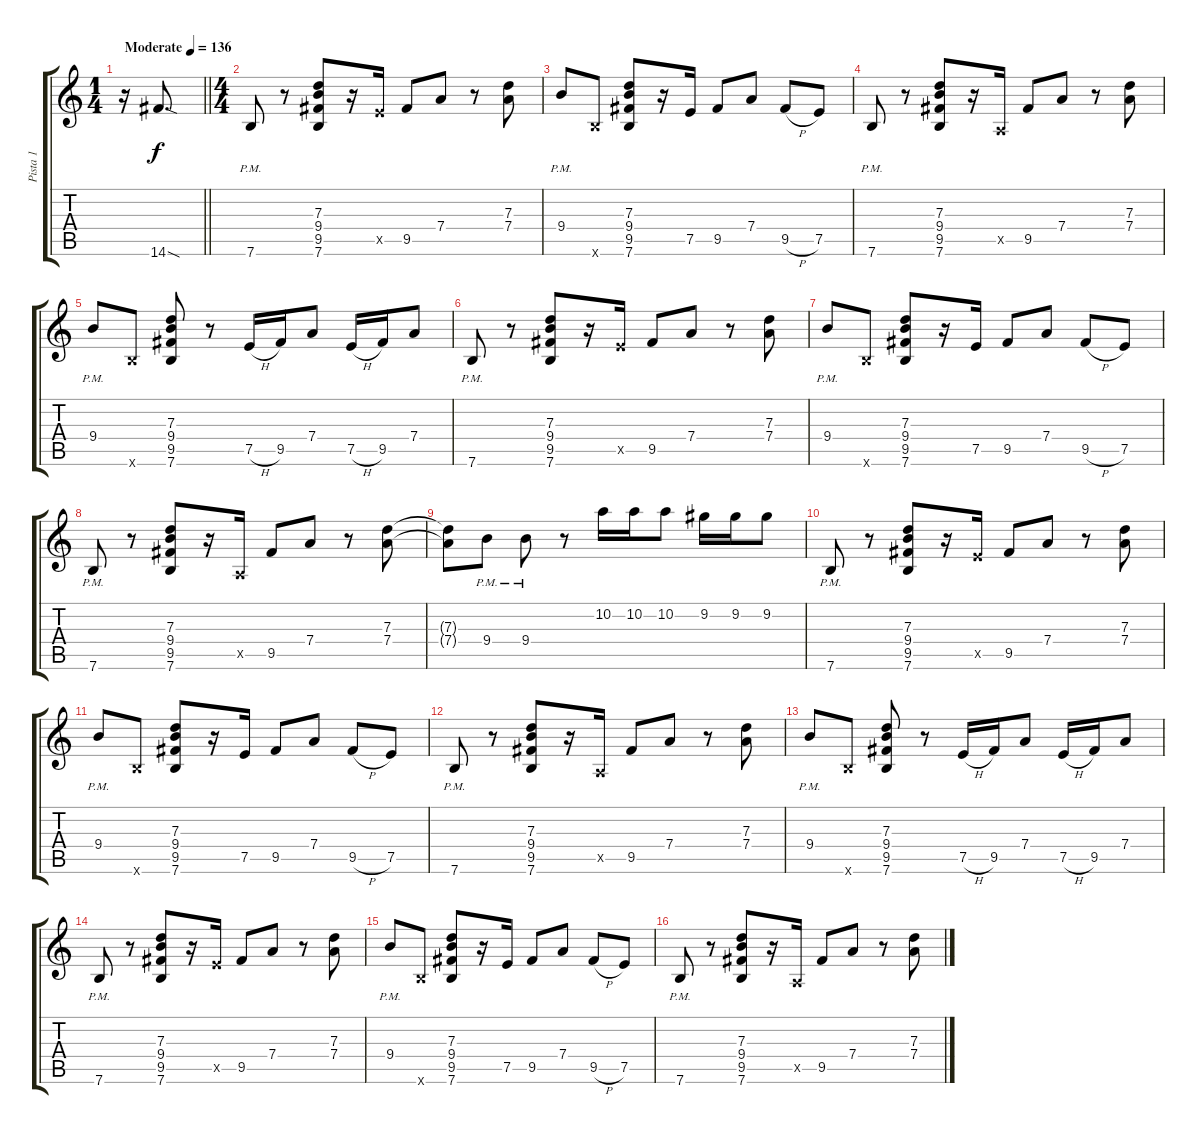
\track ("Pista 1" "Pista 1") {instrument overdrivenguitar}
\staff {score tabs}
\tuning (E4 B3 G3 D3 A2 E2) {hide}
\ts (1 4)
\tempo (136 "Moderate")
\clef g2
\barLineRight lightlight
\ks c
r.16{dy f instrument overdrivenguitar} 14.6{sod}.8{d} |
\ts (4 4)
7.6{pm}.8 r.8 (7.3 9.4 9.5 7.6).8 r.16 7.5{x}.16 9.5.8 7.4.8 r.8 (7.3 7.4).8 |
9.4{pm}.8 7.6{x}.8 (7.3 9.4 9.5 7.6).8 r.16 7.5.16 9.5.8 7.4.8 9.5{h}.8 7.5.8 |
7.6{pm}.8 r.8 (7.3 9.4 9.5 7.6).8 r.16 0.5{x}.16 9.5.8 7.4.8 r.8 (7.3 7.4).8 |
9.4{pm}.8 7.6{x}.8 (7.3 9.4 9.5 7.6).8 r.8 7.5{h}.16 9.5.16 7.4.8 7.5{h}.16 9.5.16 7.4.8 |
7.6{pm}.8 r.8 (7.3 9.4 9.5 7.6).8 r.16 7.5{x}.16 9.5.8 7.4.8 r.8 (7.3 7.4).8 |
9.4{pm}.8 7.6{x}.8 (7.3 9.4 9.5 7.6).8 r.16 7.5.16 9.5.8 7.4.8 9.5{h}.8 7.5.8 |
7.6{pm}.8 r.8 (7.3 9.4 9.5 7.6).8 r.16 0.5{x}.16 9.5.8 7.4.8 r.8 (7.3 7.4).8 |
(7.3{t} 7.4{t}).8 9.4{pm}.8 9.4{pm}.8 r.8 10.2.16 10.2.16 10.2.8 9.2.16 9.2.16 9.2.8 |
7.6{pm}.8 r.8 (7.3 9.4 9.5 7.6).8 r.16 7.5{x}.16 9.5.8 7.4.8 r.8 (7.3 7.4).8 |
9.4{pm}.8 7.6{x}.8 (7.3 9.4 9.5 7.6).8 r.16 7.5.16 9.5.8 7.4.8 9.5{h}.8 7.5.8 |
7.6{pm}.8 r.8 (7.3 9.4 9.5 7.6).8 r.16 0.5{x}.16 9.5.8 7.4.8 r.8 (7.3 7.4).8 |
9.4{pm}.8 7.6{x}.8 (7.3 9.4 9.5 7.6).8 r.8 7.5{h}.16 9.5.16 7.4.8 7.5{h}.16 9.5.16 7.4.8 |
7.6{pm}.8 r.8 (7.3 9.4 9.5 7.6).8 r.16 7.5{x}.16 9.5.8 7.4.8 r.8 (7.3 7.4).8 |
9.4{pm}.8 7.6{x}.8 (7.3 9.4 9.5 7.6).8 r.16 7.5.16 9.5.8 7.4.8 9.5{h}.8 7.5.8 |
7.6{pm}.8 r.8 (7.3 9.4 9.5 7.6).8 r.16 0.5{x}.16 9.5.8 7.4.8 r.8 (7.3 7.4).8
